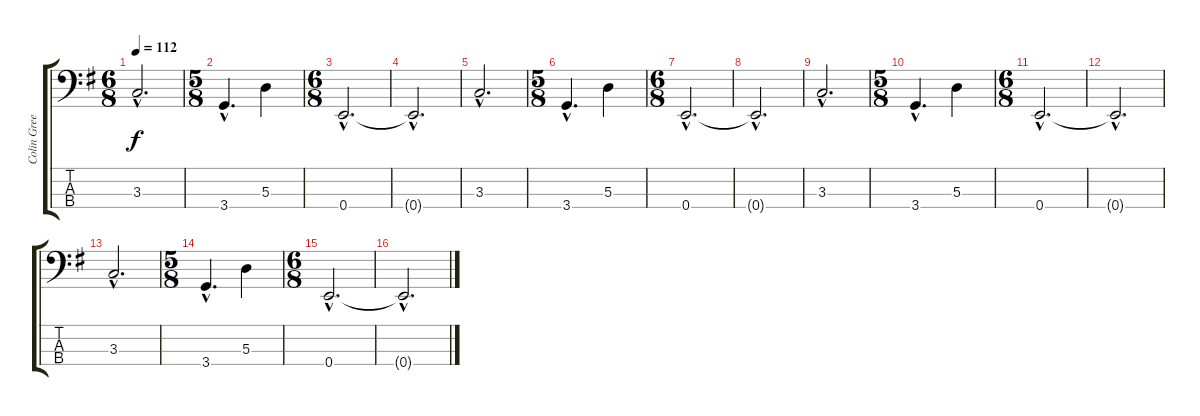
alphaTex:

\track ("Colin Greenwood" "Colin Gree") {instrument electricbassfinger}
\staff {score tabs}
\tuning (G2 D2 A1 E1) {hide}
\ts (6 8)
\tempo 112
\clef f4
\ks g
3.3{hac}.2{d dy f} |
\ts (5 8)
3.4{hac}.4{d} 5.3.4 |
\ts (6 8)
0.4{hac}.2{d} |
0.4{hac t}.2{d} |
3.3{hac}.2{d} |
\ts (5 8)
3.4{hac}.4{d} 5.3.4 |
\ts (6 8)
0.4{hac}.2{d} |
0.4{hac t}.2{d} |
3.3{hac}.2{d} |
\ts (5 8)
3.4{hac}.4{d} 5.3.4 |
\ts (6 8)
0.4{hac}.2{d} |
0.4{hac t}.2{d} |
3.3{hac}.2{d} |
\ts (5 8)
3.4{hac}.4{d} 5.3.4 |
\ts (6 8)
0.4{hac}.2{d} |
0.4{hac t}.2{d}
